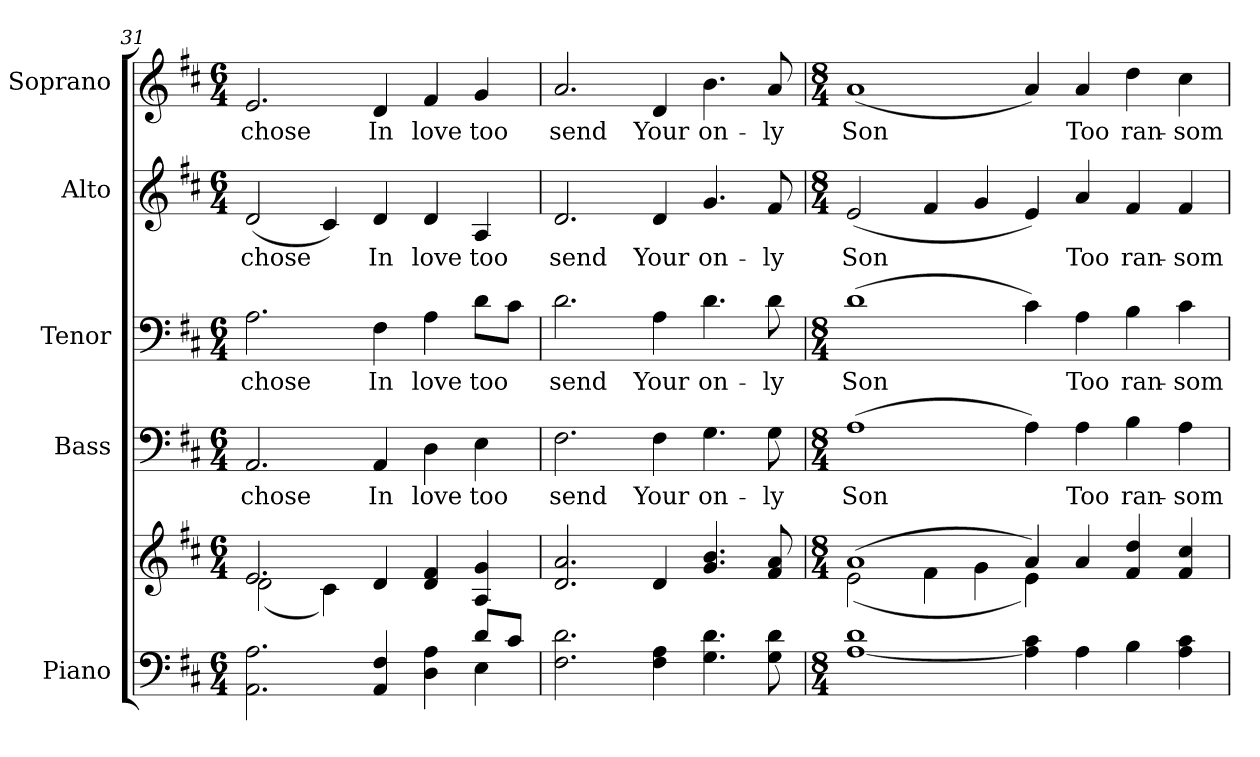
**kern	**kern	**kern	**text	**kern	**text	**kern	**text	**kern	**text
*part5	*part5	*part4	*part4	*part3	*part3	*part2	*part2	*part1	*part1
*staff6	*staff5	*staff4	*staff4	*staff3	*staff3	*staff2	*staff2	*staff1	*staff1
*I"Piano	*	*I"Bass	*	*I"Tenor	*	*I"Alto	*	*I"Soprano	*
*I'Pno.	*	*I'B.	*	*I'T.	*	*I'A.	*	*I'S.	*
!!LO:PB:g=z
*clefF4	*clefG2	*clefF4	*	*clefF4	*	*clefG2	*	*clefG2	*
*k[f#c#]	*k[f#c#]	*k[f#c#]	*	*k[f#c#]	*	*k[f#c#]	*	*k[f#c#]	*
*D:	*D:	*D:	*	*D:	*	*D:	*	*D:	*
*M6/4	*M6/4	*M6/4	*	*M6/4	*	*M6/4	*	*M6/4	*
=31	=31	=31	=31	=31	=31	=31	=31	=31	=31
*^	*^	*	*	*	*	*	*	*	*
!	!	!	!	!	!LO:LY:b:color=#000000	!	!	!	!	!	!
!	!	!	!	!	!	!	!LO:LY:b:color=#000000	!	!	!	!
!	!	!	!	!	!	!	!	!	!LO:LY:b:color=#000000	!	!
!	!	!	!	!	!	!	!	!	!	!	!LO:LY:b:color=#000000
2.AAi\ 2.Ai	2.ryy	2.ei/	(2di\	2.AAi/	chose	2.Ai\	chose	(2di/	chose	2.ei/	chose
.	.	.	4c#i\)	.	.	.	.	4c#i/)	.	.	.
!	!	!	!	!	!LO:LY:b:color=#000000	!	!	!	!	!	!
!	!	!	!	!	!	!	!LO:LY:b:color=#000000	!	!	!	!
!	!	!	!	!	!	!	!	!	!LO:LY:b:color=#000000	!	!
!	!	!	!	!	!	!	!	!	!	!	!LO:LY:b:color=#000000
4AAi/ 4F#i	4ryy	4di/	2.ryy	4AAi/	In	4F#i\	In	4di/	In	4di/	In
!	!	!	!	!	!LO:LY:b:color=#000000	!	!	!	!	!	!
!	!	!	!	!	!	!	!LO:LY:b:color=#000000	!	!	!	!
!	!	!	!	!	!	!	!	!	!LO:LY:b:color=#000000	!	!
!	!	!	!	!	!	!	!	!	!	!	!LO:LY:b:color=#000000
4Di\ 4Ai	4ryy	4di/ 4f#i	.	4Di\	love	4Ai\	love	4di/	love	4f#i/	love
!	!	!	!	!	!LO:LY:b:color=#000000	!	!	!	!	!	!
!	!	!	!	!	!	!	!LO:LY:b:color=#000000	!	!	!	!
!	!	!	!	!	!	!	!	!	!LO:LY:b:color=#000000	!	!
!	!	!	!	!	!	!	!	!	!	!	!LO:LY:b:color=#000000
8di/L	4Ei\	4Ai/ 4gi	.	4Ei\	too	8di\L	too	4Ai/	too	4gi/	too
8c#i/J	.	.	.	.	.	8c#i\J	.	.	.	.	.
*v	*v	*	*	*	*	*	*	*	*	*	*
*	*v	*v	*	*	*	*	*	*	*	*
=32	=32	=32	=32	=32	=32	=32	=32	=32	=32
!	!	!	!LO:LY:b:color=#000000	!	!	!	!	!	!
!	!	!	!	!	!LO:LY:b:color=#000000	!	!	!	!
!	!	!	!	!	!	!	!LO:LY:b:color=#000000	!	!
!	!	!	!	!	!	!	!	!	!LO:LY:b:color=#000000
2.F#i\ 2.di	2.di/ 2.ai	2.F#i\	send	2.di\	send	2.di/	send	2.ai/	send
!	!	!	!LO:LY:b:color=#000000	!	!	!	!	!	!
!	!	!	!	!	!LO:LY:b:color=#000000	!	!	!	!
!	!	!	!	!	!	!	!LO:LY:b:color=#000000	!	!
!	!	!	!	!	!	!	!	!	!LO:LY:b:color=#000000
4F#i\ 4Ai	4di/	4F#i\	Your	4Ai\	Your	4di/	Your	4di/	Your
!	!	!	!LO:LY:b:color=#000000	!	!	!	!	!	!
!	!	!	!	!	!LO:LY:b:color=#000000	!	!	!	!
!	!	!	!	!	!	!	!LO:LY:b:color=#000000	!	!
!	!	!	!	!	!	!	!	!	!LO:LY:b:color=#000000
4.Gi\ 4.di	4.gi/ 4.bi	4.Gi\	on-	4.di\	on-	4.gi/	on-	4.bi\	on-
!	!	!	!LO:LY:b:color=#000000	!	!	!	!	!	!
!	!	!	!	!	!LO:LY:b:color=#000000	!	!	!	!
!	!	!	!	!	!	!	!LO:LY:b:color=#000000	!	!
!	!	!	!	!	!	!	!	!	!LO:LY:b:color=#000000
8Gi\ 8di	8f#i/ 8ai	8Gi\	-ly	8di\	-ly	8f#i/	-ly	8ai/	-ly
!!LO:PB:g=z
=33	=33	=33	=33	=33	=33	=33	=33	=33	=33
*M8/4	*M8/4	*M8/4	*	*M8/4	*	*M8/4	*	*M8/4	*
*	*^	*	*	*	*	*	*	*	*
!	!	!	!	!LO:LY:b:color=#000000	!	!	!	!	!	!
!	!	!	!	!	!	!LO:LY:b:color=#000000	!	!	!	!
!	!	!	!	!	!	!	!	!LO:LY:b:color=#000000	!	!
!	!	!	!	!	!	!	!	!	!	!LO:LY:b:color=#000000
[<1Ai 1di	(1ai	(2ei\	(1Ai	Son	(1di	Son	(2ei/	Son	(1ai	Son
.	.	4f#i\	.	.	.	.	4f#i/	.	.	.
.	.	4gi\	.	.	.	.	4gi/	.	.	.
4Ai\] 4c#i	4ai/)	4ei\)	4Ai\)	.	4c#i\)	.	4ei/)	.	4ai/)	.
!	!	!	!	!LO:LY:b:color=#000000	!	!	!	!	!	!
!	!	!	!	!	!	!LO:LY:b:color=#000000	!	!	!	!
!	!	!	!	!	!	!	!	!LO:LY:b:color=#000000	!	!
!	!	!	!	!	!	!	!	!	!	!LO:LY:b:color=#000000
4Ai\	4ai/	4ryy	4Ai\	Too	4Ai\	Too	4ai/	Too	4ai/	Too
!	!	!	!	!LO:LY:b:color=#000000	!	!	!	!	!	!
!	!	!	!	!	!	!LO:LY:b:color=#000000	!	!	!	!
!	!	!	!	!	!	!	!	!LO:LY:b:color=#000000	!	!
!	!	!	!	!	!	!	!	!	!	!LO:LY:b:color=#000000
4Bi\	4f#i/ 4ddi	2ryy	4Bi\	ran-	4Bi\	ran-	4f#i/	ran-	4ddi\	ran-
!	!	!	!	!LO:LY:b:color=#000000	!	!	!	!	!	!
!	!	!	!	!	!	!LO:LY:b:color=#000000	!	!	!	!
!	!	!	!	!	!	!	!	!LO:LY:b:color=#000000	!	!
!	!	!	!	!	!	!	!	!	!	!LO:LY:b:color=#000000
4Ai\ 4c#i	4f#i/ 4cc#i	.	4Ai\	-som	4c#i\	-som	4f#i/	-som	4cc#i\	-som
*	*v	*v	*	*	*	*	*	*	*	*
=	=	=	=	=	=	=	=	=	=
*-	*-	*-	*-	*-	*-	*-	*-	*-	*-
